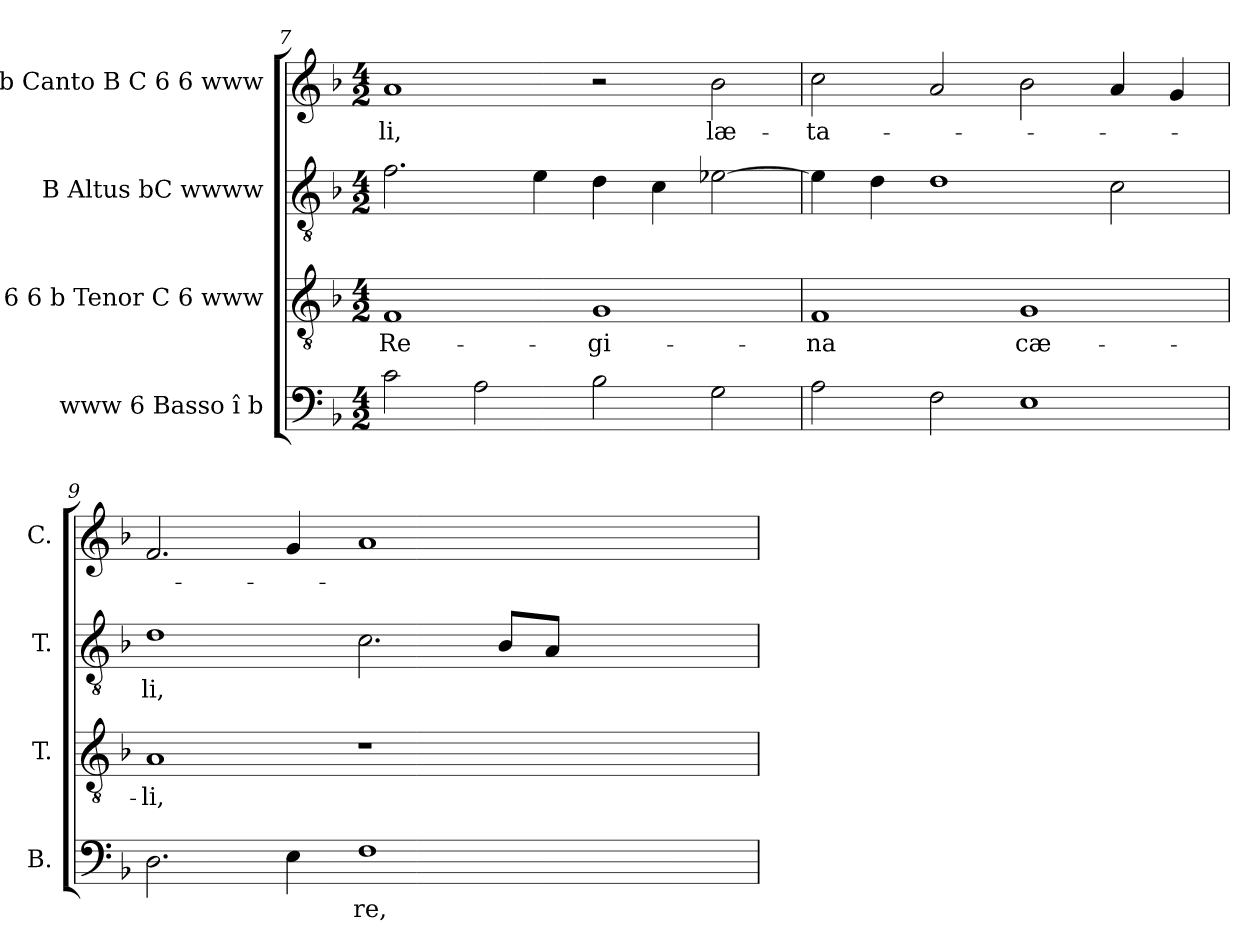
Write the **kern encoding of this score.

**kern	**text	**kern	**text	**kern	**text	**kern	**text
*part4	*part4	*part3	*part3	*part2	*part2	*part1	*part1
*staff4	*staff4	*staff3	*staff3	*staff2	*staff2	*staff1	*staff1
*I"www  6  Basso  î  b	*	*I"6 6  b  Tenor  C 6  www	*	*I"B  Altus  bC  wwww	*	*I"b  Canto  B  C 6 6 www	*
*I'B.	*	*I'T.	*	*I'T.	*	*I'C.	*
*clefF4	*	*clefGv2	*	*clefGv2	*	*clefG2	*
*k[b-]	*	*k[b-]	*	*k[b-]	*	*k[b-]	*
*F:	*	*F:	*	*F:	*	*F:	*
*M4/2	*	*M4/2	*	*M4/2	*	*M4/2	*
=7	=7	=7	=7	=7	=7	=7	=7
!	!	!	!LO:LY:b:cj	!	!	!	!LO:LY:b:cj
2c\	.	1F	Re-	2.f\	.	1a	-li,
2A\	.	.	.	.	.	.	.
.	.	.	.	4e\	.	.	.
!	!	!	!LO:LY:b:cj	!	!	!	!
2B-\	.	1G	-gi-	4d\	.	2r	.
.	.	.	.	4c\	.	.	.
!	!	!	!	!	!	!	!LO:LY:b:cj
2G\	.	.	.	[>2e-\	.	2b-\	læ-
=8	=8	=8	=8	=8	=8	=8	=8
!	!	!	!LO:LY:b:cj	!	!	!	!LO:LY:b:cj
2A\	.	1F	-na	4e-\]	.	2cc\	-ta-
.	.	.	.	4d\	.	.	.
2F\	.	.	.	1d	.	2a/	.
!	!	!	!LO:LY:b:cj	!	!	!	!
1E	.	1G	cæ-	.	.	2b-\	.
.	.	.	.	2c\	.	4a/	.
.	.	.	.	.	.	4g/	.
=9	=9	=9	=9	=9	=9	=9	=9
!	!	!	!LO:LY:b:cj	!	!LO:LY:b:cj	!	!
2.D\	.	1A	-li,	1d	-li,	2.f/	.
4E\	.	.	.	.	.	4g/	.
!	!LO:LY:b:cj	!LO:N:vis=1	!	!	!	!	!
1F	-re,	0r	.	2.c\	.	1a	.
.	.	.	.	8B-/L	.	.	.
.	.	.	.	8A/J	.	.	.
1ryy	.	.	.	1ryy	.	1ryy	.
=	=	=	=	=	=	=	=
*-	*-	*-	*-	*-	*-	*-	*-
